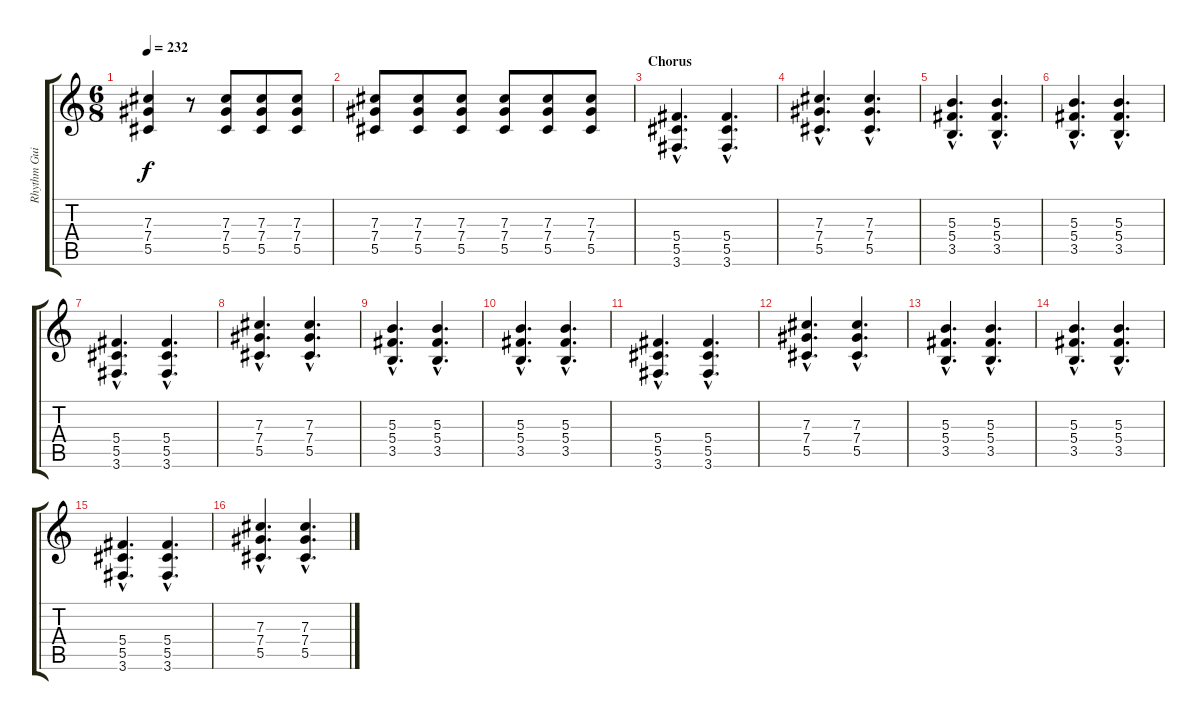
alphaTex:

\track ("Rhythm Guitar" "Rhythm Gui") {instrument overdrivenguitar}
\staff {score tabs}
\tuning (Eb4 Bb3 Gb3 Db3 Ab2 Eb2) {hide}
\ts (6 8)
\tempo 232
\clef g2
\ks c
(7.3 7.4 5.5).4{dy f} r.8 (7.3 7.4 5.5).8 (7.3 7.4 5.5).8 (7.3 7.4 5.5).8 |
(7.3 7.4 5.5).8 (7.3 7.4 5.5).8 (7.3 7.4 5.5).8 (7.3 7.4 5.5).8 (7.3 7.4 5.5).8 (7.3 7.4 5.5).8 |
\section ("" "Chorus")
(5.4{hac} 5.5{hac} 3.6{hac}).4{d} (5.4{hac} 5.5{hac} 3.6{hac}).4{d} |
(7.3{hac} 7.4{hac} 5.5{hac}).4{d} (7.3{hac} 7.4{hac} 5.5{hac}).4{d} |
(5.3{hac} 5.4{hac} 3.5{hac}).4{d} (5.3{hac} 5.4{hac} 3.5{hac}).4{d} |
(5.3{hac} 5.4{hac} 3.5{hac}).4{d} (5.3{hac} 5.4{hac} 3.5{hac}).4{d} |
(5.4{hac} 5.5{hac} 3.6{hac}).4{d} (5.4{hac} 5.5{hac} 3.6{hac}).4{d} |
(7.3{hac} 7.4{hac} 5.5{hac}).4{d} (7.3{hac} 7.4{hac} 5.5{hac}).4{d} |
(5.3{hac} 5.4{hac} 3.5{hac}).4{d} (5.3{hac} 5.4{hac} 3.5{hac}).4{d} |
(5.3{hac} 5.4{hac} 3.5{hac}).4{d} (5.3{hac} 5.4{hac} 3.5{hac}).4{d} |
(5.4{hac} 5.5{hac} 3.6{hac}).4{d} (5.4{hac} 5.5{hac} 3.6{hac}).4{d} |
(7.3{hac} 7.4{hac} 5.5{hac}).4{d} (7.3{hac} 7.4{hac} 5.5{hac}).4{d} |
(5.3{hac} 5.4{hac} 3.5{hac}).4{d} (5.3{hac} 5.4{hac} 3.5{hac}).4{d} |
(5.3{hac} 5.4{hac} 3.5{hac}).4{d} (5.3{hac} 5.4{hac} 3.5{hac}).4{d} |
(5.4{hac} 5.5{hac} 3.6{hac}).4{d} (5.4{hac} 5.5{hac} 3.6{hac}).4{d} |
(7.3{hac} 7.4{hac} 5.5{hac}).4{d} (7.3{hac} 7.4{hac} 5.5{hac}).4{d}
